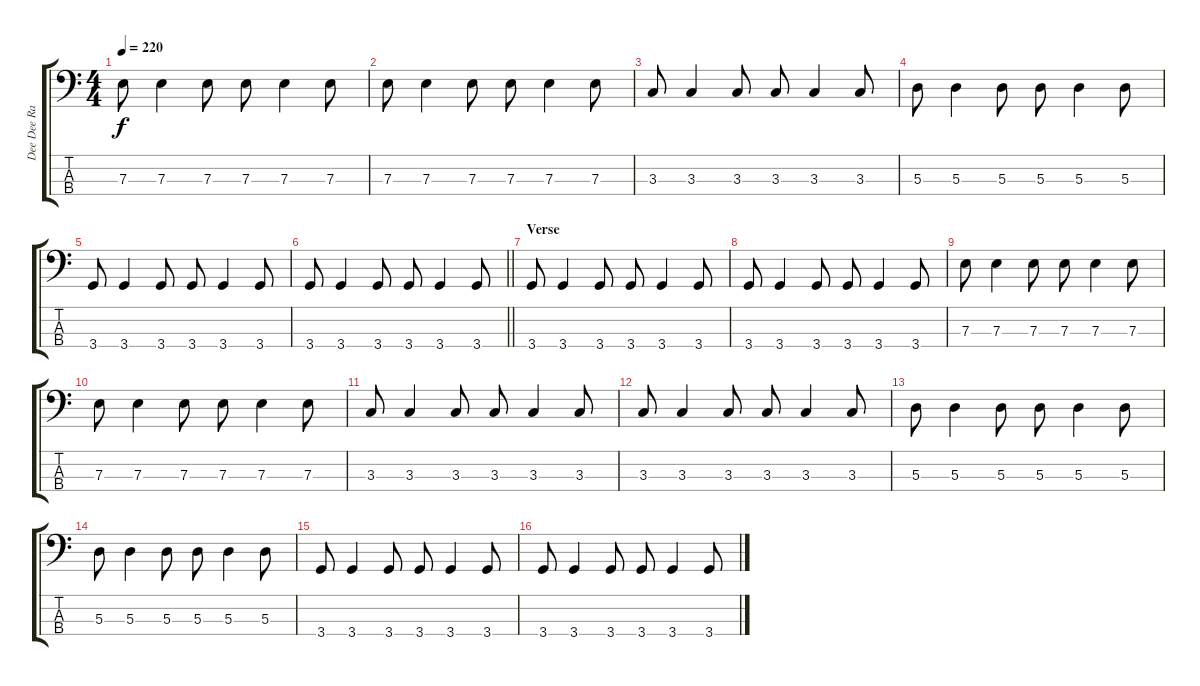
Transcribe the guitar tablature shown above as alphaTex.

\track ("Dee Dee Ramone" "Dee Dee Ra") {instrument electricbasspick}
\staff {score tabs}
\tuning (G2 D2 A1 E1) {hide}
\ts (4 4)
\tempo 220
\clef f4
\ks c
7.3.8{dy f} 7.3.4 7.3.8 7.3.8 7.3.4 7.3.8 |
7.3.8 7.3.4 7.3.8 7.3.8 7.3.4 7.3.8 |
3.3.8 3.3.4 3.3.8 3.3.8 3.3.4 3.3.8 |
5.3.8 5.3.4 5.3.8 5.3.8 5.3.4 5.3.8 |
3.4.8 3.4.4 3.4.8 3.4.8 3.4.4 3.4.8 |
\barLineRight lightlight
3.4.8 3.4.4 3.4.8 3.4.8 3.4.4 3.4.8 |
\section ("" "Verse")
3.4.8 3.4.4 3.4.8 3.4.8 3.4.4 3.4.8 |
3.4.8 3.4.4 3.4.8 3.4.8 3.4.4 3.4.8 |
7.3.8 7.3.4 7.3.8 7.3.8 7.3.4 7.3.8 |
7.3.8 7.3.4 7.3.8 7.3.8 7.3.4 7.3.8 |
3.3.8 3.3.4 3.3.8 3.3.8 3.3.4 3.3.8 |
3.3.8 3.3.4 3.3.8 3.3.8 3.3.4 3.3.8 |
5.3.8 5.3.4 5.3.8 5.3.8 5.3.4 5.3.8 |
5.3.8 5.3.4 5.3.8 5.3.8 5.3.4 5.3.8 |
3.4.8 3.4.4 3.4.8 3.4.8 3.4.4 3.4.8 |
3.4.8 3.4.4 3.4.8 3.4.8 3.4.4 3.4.8
